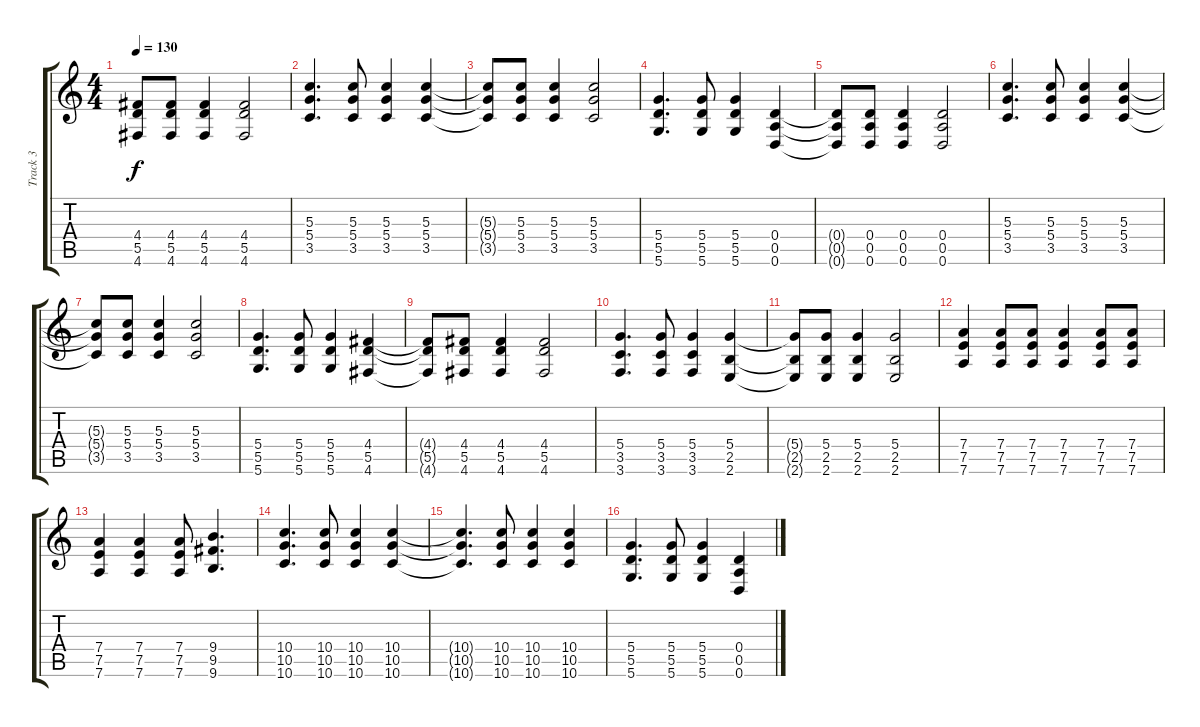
\track ("Track 3" "Track 3") {instrument distortionguitar}
\staff {score tabs}
\tuning (E4 B3 G3 D3 A2 D2) {hide}
\ts (4 4)
\tempo 130
\clef g2
\ks c
(4.4{t} 5.5{t} 4.6{t}).8{dy f} (4.4 5.5 4.6).8 (4.4 5.5 4.6).4 (4.4 5.5 4.6).2 |
(5.3 5.4 3.5).4{d} (5.3 5.4 3.5).8 (5.3 5.4 3.5).4 (5.3 5.4 3.5).4 |
(5.3{t} 5.4{t} 3.5{t}).8 (5.3 5.4 3.5).8 (5.3 5.4 3.5).4 (5.3 5.4 3.5).2 |
(5.4 5.5 5.6).4{d} (5.4 5.5 5.6).8 (5.4 5.5 5.6).4 (0.4 0.5 0.6).4 |
(0.4{t} 0.5{t} 0.6{t}).8 (0.4 0.5 0.6).8 (0.4 0.5 0.6).4 (0.4 0.5 0.6).2 |
(5.3 5.4 3.5).4{d} (5.3 5.4 3.5).8 (5.3 5.4 3.5).4 (5.3 5.4 3.5).4 |
(5.3{t} 5.4{t} 3.5{t}).8 (5.3 5.4 3.5).8 (5.3 5.4 3.5).4 (5.3 5.4 3.5).2 |
(5.4 5.5 5.6).4{d} (5.4 5.5 5.6).8 (5.4 5.5 5.6).4 (4.4 5.5 4.6).4 |
(4.4{t} 5.5{t} 4.6{t}).8 (4.4 5.5 4.6).8 (4.4 5.5 4.6).4 (4.4 5.5 4.6).2 |
(5.4 3.5 3.6).4{d} (5.4 3.5 3.6).8 (5.4 3.5 3.6).4 (5.4 2.5 2.6).4 |
(5.4{t} 2.5{t} 2.6{t}).8 (5.4 2.5 2.6).8 (5.4 2.5 2.6).4 (5.4 2.5 2.6).2 |
(7.4 7.5 7.6).4 (7.4 7.5 7.6).8 (7.4 7.5 7.6).8 (7.4 7.5 7.6).4 (7.4 7.5 7.6).8 (7.4 7.5 7.6).8 |
(7.4 7.5 7.6).4 (7.4 7.5 7.6).4 (7.4 7.5 7.6).8 (9.4 9.5 9.6).4{d} |
(10.4 10.5 10.6).4{d} (10.4 10.5 10.6).8 (10.4 10.5 10.6).4 (10.4 10.5 10.6).4 |
(10.4{t} 10.5{t} 10.6{t}).4{d} (10.4 10.5 10.6).8 (10.4 10.5 10.6).4 (10.4 10.5 10.6).4 |
(5.4 5.5 5.6).4{d} (5.4 5.5 5.6).8 (5.4 5.5 5.6).4 (0.4 0.5 0.6).4
